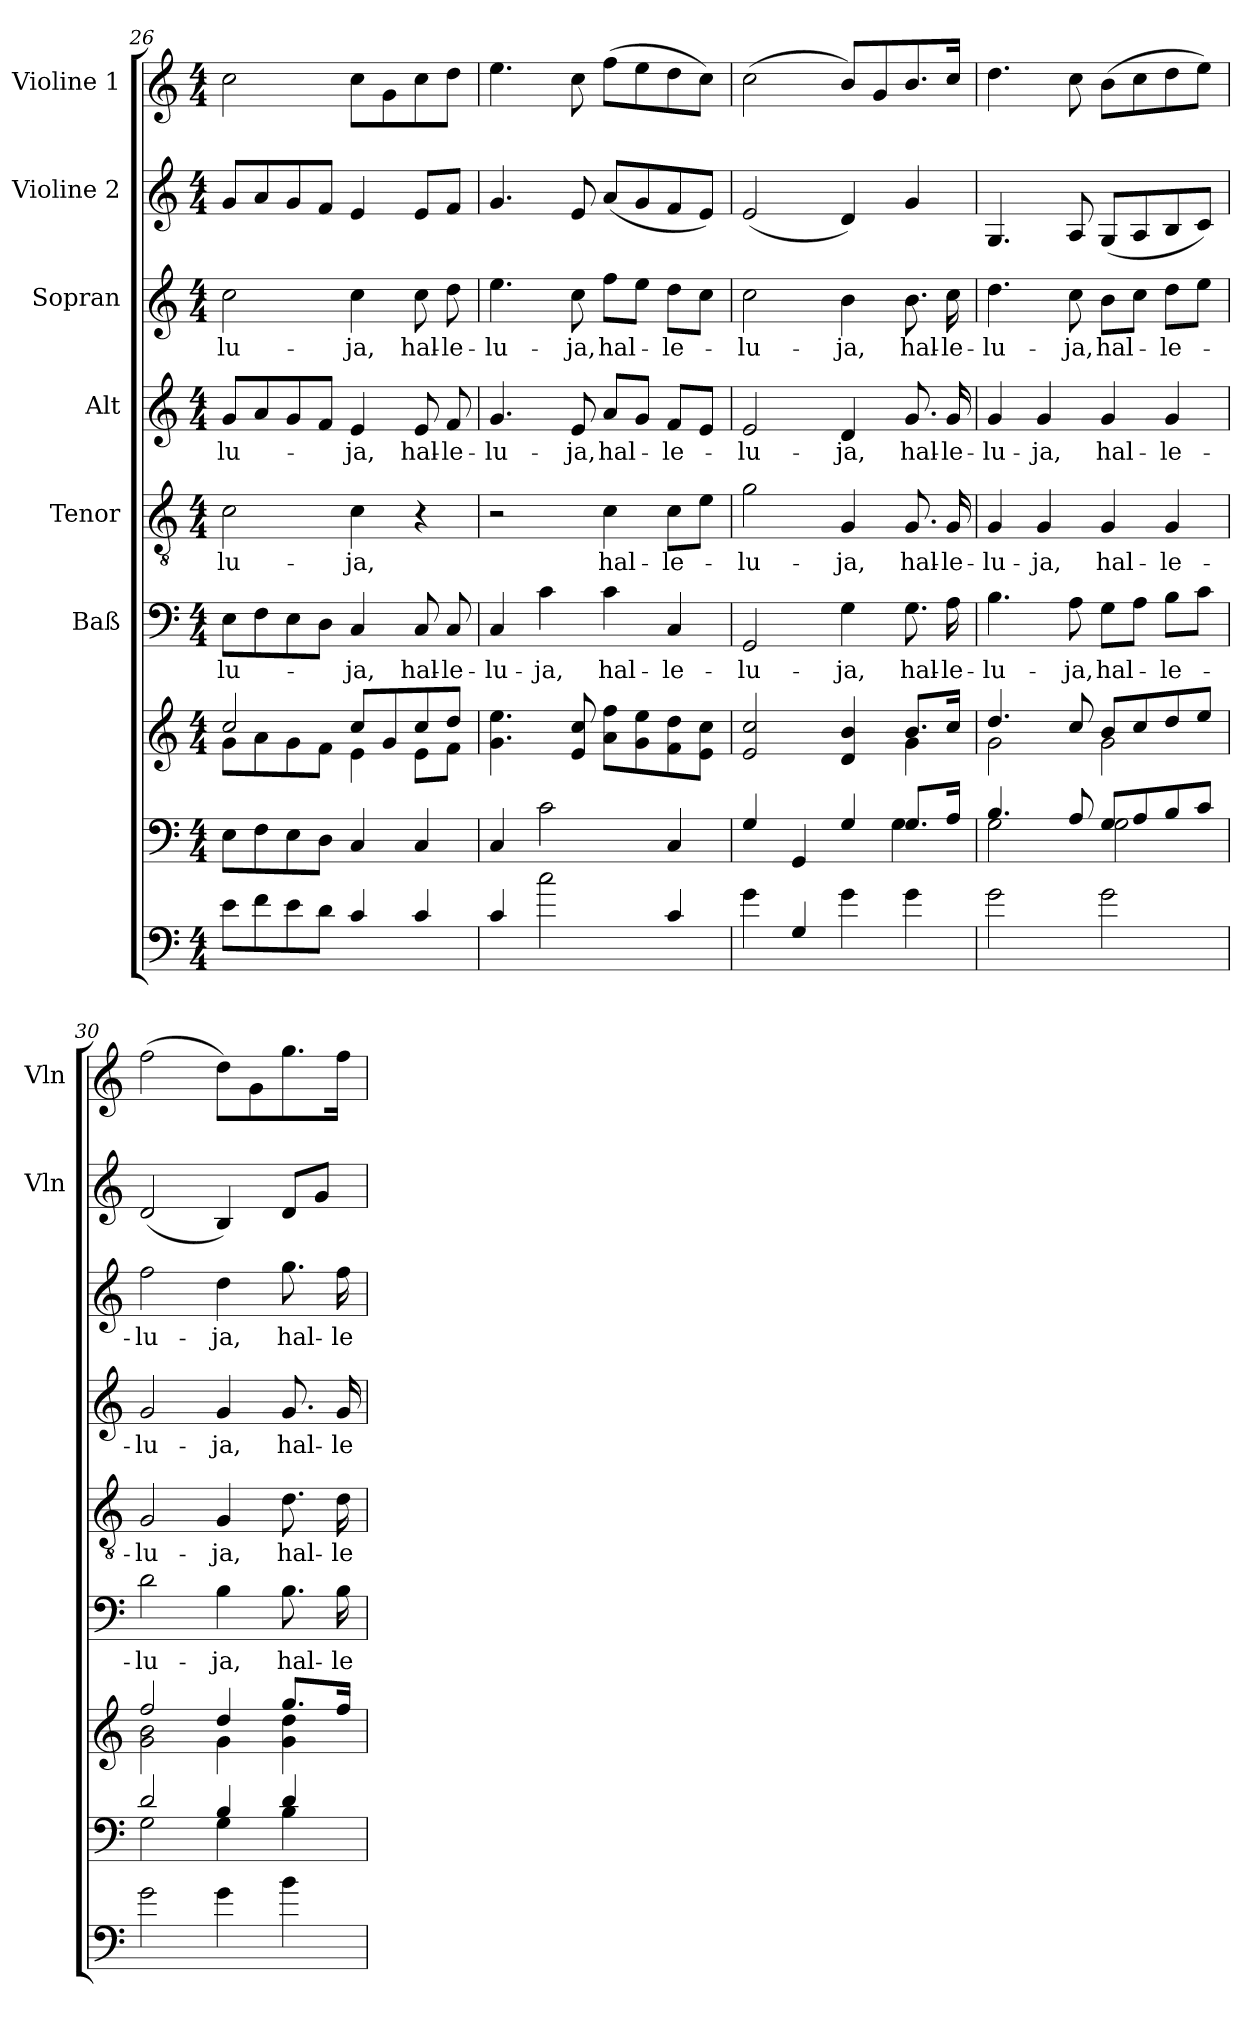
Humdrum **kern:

**kern	**kern	**kern	**kern	**text	**kern	**text	**kern	**text	**kern	**text	**kern	**kern
*part8	*part7	*part7	*part6	*part6	*part5	*part5	*part4	*part4	*part3	*part3	*part2	*part1
*staff9	*staff8	*staff7	*staff6	*staff6	*staff5	*staff5	*staff4	*staff4	*staff3	*staff3	*staff2	*staff1
*	*	*	*I"Baß	*	*I"Tenor	*	*I"Alt	*	*I"Sopran	*	*I"Violine 2	*I"Violine 1
*	*	*	*	*	*	*	*	*	*	*	*I'Vln	*I'Vln
*clefF4	*clefF4	*clefG2	*clefF4	*	*clefGv2	*	*clefG2	*	*clefG2	*	*clefG2	*clefG2
*ITrd7c12	*	*	*	*	*	*	*	*	*	*	*	*
*k[]	*k[]	*k[]	*k[]	*	*k[]	*	*k[]	*	*k[]	*	*k[]	*k[]
*C:	*C:	*C:	*C:	*	*C:	*	*C:	*	*C:	*	*C:	*C:
*M4/4	*M4/4	*M4/4	*M4/4	*	*M4/4	*	*M4/4	*	*M4/4	*	*M4/4	*M4/4
=26	=26	=26	=26	=26	=26	=26	=26	=26	=26	=26	=26	=26
*	*	*^	*	*	*	*	*	*	*	*	*	*
!	!	!	!	!	!LO:LY:b	!	!LO:LY:b	!	!LO:LY:b	!	!LO:LY:b	!	!
8E\L	8E\L	2cc/	8g\L	8E\L	-lu-	2c\	-lu-	8g/L	-lu-	2cc\	-lu-	8g/L	2cc\
8F\	8F\	.	8a\	8F\	.	.	.	8a/	.	.	.	8a/	.
8E\	8E\	.	8g\	8E\	.	.	.	8g/	.	.	.	8g/	.
8D\J	8D\J	.	8f\J	8D\J	.	.	.	8f/J	.	.	.	8f/J	.
!	!	!	!	!	!LO:LY:b	!	!LO:LY:b	!	!LO:LY:b	!	!LO:LY:b	!	!
4C/	4C/	8cc/L	4e\	4C/	-ja,	4c\	-ja,	4e/	-ja,	4cc\	-ja,	4e/	8cc\L
.	.	8g/	.	.	.	.	.	.	.	.	.	.	8g\
!	!	!	!	!	!LO:LY:b	!	!	!	!LO:LY:b	!	!LO:LY:b	!	!
4C/	4C/	8cc/	8e\L	8C/	hal-	4r	.	8e/	hal-	8cc\	hal-	8e/L	8cc\
!	!	!	!	!	!LO:LY:b	!	!	!	!LO:LY:b	!	!LO:LY:b	!	!
.	.	8dd/J	8f\J	8C/	-le-	.	.	8f/	-le-	8dd\	-le-	8f/J	8dd\J
=27	=27	=27	=27	=27	=27	=27	=27	=27	=27	=27	=27	=27	=27
!	!	!	!	!	!LO:LY:b	!	!	!	!LO:LY:b	!	!LO:LY:b	!	!
*	*	*v	*v	*	*	*	*	*	*	*	*	*	*
4C/	4C/	4.g\ 4.ee\	4C/	-lu-	2r	.	4.g/	-lu-	4.ee\	-lu-	4.g/	4.ee\
!	!	!	!	!LO:LY:b	!	!	!	!	!	!	!	!
2c\	2c\	.	4c\	-ja,	.	.	.	.	.	.	.	.
!	!	!	!	!	!	!	!	!LO:LY:b	!	!LO:LY:b	!	!
.	.	8e/ 8cc/	.	.	.	.	8e/	-ja,	8cc\	-ja,	8e/	8cc\
!	!	!	!	!LO:LY:b	!	!LO:LY:b	!	!LO:LY:b	!	!LO:LY:b	!	!
.	.	8a\ 8ff\L	4c\	hal-	4c\	hal-	8a/L	hal-	8ff\L	hal-	(<8a/L	(>8ff\L
.	.	8g\ 8ee\	.	.	.	.	8g/J	.	8ee\J	.	8g/	8ee\
!	!	!	!	!LO:LY:b	!	!LO:LY:b	!	!LO:LY:b	!	!LO:LY:b	!	!
4C/	4C/	8f\ 8dd\	4C/	-le-	8c\L	-le-	8f/L	-le-	8dd\L	-le-	8f/	8dd\
.	.	8e\ 8cc\J	.	.	8e\J	.	8e/J	.	8cc\J	.	8e/J)	8cc\J)
!!LO:PB:g=z
=28	=28	=28	=28	=28	=28	=28	=28	=28	=28	=28	=28	=28
*	*^	*^	*	*	*	*	*	*	*	*	*	*
!	!	!	!	!	!	!LO:LY:b	!	!LO:LY:b	!	!LO:LY:b	!	!LO:LY:b	!	!
4G\	4G/	2.ryy	2e/ 2cc/	2.ryy	2GG/	-lu-	2g\	-lu-	2e/	-lu-	2cc\	-lu-	(<2e/	(>2cc\
4GG/	4GG/	.	.	.	.	.	.	.	.	.	.	.	.	.
!	!	!	!	!	!	!LO:LY:b	!	!LO:LY:b	!	!LO:LY:b	!	!LO:LY:b	!	!
4G\	4G/	.	4d/ 4b/	.	4G\	-ja,	4G/	-ja,	4d/	-ja,	4b\	-ja,	4d/)	8b/L)
.	.	.	.	.	.	.	.	.	.	.	.	.	.	8g/
!	!	!	!	!	!	!LO:LY:b	!	!LO:LY:b	!	!LO:LY:b	!	!LO:LY:b	!	!
4G\	8.G/L	4G\	8.b/L	4g\	8.G\	hal-	8.G/	hal-	8.g/	hal-	8.b\	hal-	4g/	8.b/
!	!	!	!	!	!	!LO:LY:b	!	!LO:LY:b	!	!LO:LY:b	!	!LO:LY:b	!	!
.	16A/Jk	.	16cc/Jk	.	16A\	-le-	16G/	-le-	16g/	-le-	16cc\	-le-	.	16cc/Jk
=29	=29	=29	=29	=29	=29	=29	=29	=29	=29	=29	=29	=29	=29	=29
!	!	!	!	!	!	!LO:LY:b	!	!LO:LY:b	!	!LO:LY:b	!	!LO:LY:b	!	!
2G\	4.B/	2G\	4.dd/	2g\	4.B\	-lu-	4G/	-lu-	4g/	-lu-	4.dd\	-lu-	4.G/	4.dd\
!	!	!	!	!	!	!	!	!LO:LY:b	!	!LO:LY:b	!	!	!	!
.	.	.	.	.	.	.	4G/	-ja,	4g/	-ja,	.	.	.	.
!	!	!	!	!	!	!LO:LY:b	!	!	!	!	!	!LO:LY:b	!	!
.	8A/	.	8cc/	.	8A\	-ja,	.	.	.	.	8cc\	-ja,	8A/	8cc\
!	!	!	!	!	!	!LO:LY:b	!	!LO:LY:b	!	!LO:LY:b	!	!LO:LY:b	!	!
2G\	8G/L	2G\	8b/L	2g\	8G\L	hal-	4G/	hal-	4g/	hal-	8b\L	hal-	(<8G/L	(>8b\L
.	8A/	.	8cc/	.	8A\J	.	.	.	.	.	8cc\J	.	8A/	8cc\
!	!	!	!	!	!	!LO:LY:b	!	!LO:LY:b	!	!LO:LY:b	!	!LO:LY:b	!	!
.	8B/	.	8dd/	.	8B\L	-le-	4G/	-le-	4g/	-le-	8dd\L	-le-	8B/	8dd\
.	8c/J	.	8ee/J	.	8c\J	.	.	.	.	.	8ee\J	.	8c/J)	8ee\J)
=30	=30	=30	=30	=30	=30	=30	=30	=30	=30	=30	=30	=30	=30	=30
!	!	!	!	!	!	!LO:LY:b	!	!LO:LY:b	!	!LO:LY:b	!	!LO:LY:b	!	!
2G\	2d/	2G\	2ff/	2g\ 2b\	2d\	-lu-	2G/	-lu-	2g/	-lu-	2ff\	-lu-	(<2d/	(>2ff\
!	!	!	!	!	!	!LO:LY:b	!	!LO:LY:b	!	!LO:LY:b	!	!LO:LY:b	!	!
4G\	4B/	4G\	4dd/	4g\	4B\	-ja,	4G/	-ja,	4g/	-ja,	4dd\	-ja,	4B/)	8dd\L)
.	.	.	.	.	.	.	.	.	.	.	.	.	.	8g\
!	!	!	!	!	!	!LO:LY:b	!	!LO:LY:b	!	!LO:LY:b	!	!LO:LY:b	!	!
4B\	4d/	4B\	8.gg/L	4g\ 4dd\	8.B\	hal-	8.d\	hal-	8.g/	hal-	8.gg\	hal-	8d/L	8.gg\
.	.	.	.	.	.	.	.	.	.	.	.	.	8g/J	.
!	!	!	!	!	!	!LO:LY:b	!	!LO:LY:b	!	!LO:LY:b	!	!LO:LY:b	!	!
.	.	.	16ff/Jk	.	16B\	-le-	16d\	-le-	16g/	-le-	16ff\	-le-	.	16ff\Jk
*	*v	*v	*	*	*	*	*	*	*	*	*	*	*	*
*	*	*v	*v	*	*	*	*	*	*	*	*	*	*
=	=	=	=	=	=	=	=	=	=	=	=	=
*-	*-	*-	*-	*-	*-	*-	*-	*-	*-	*-	*-	*-
